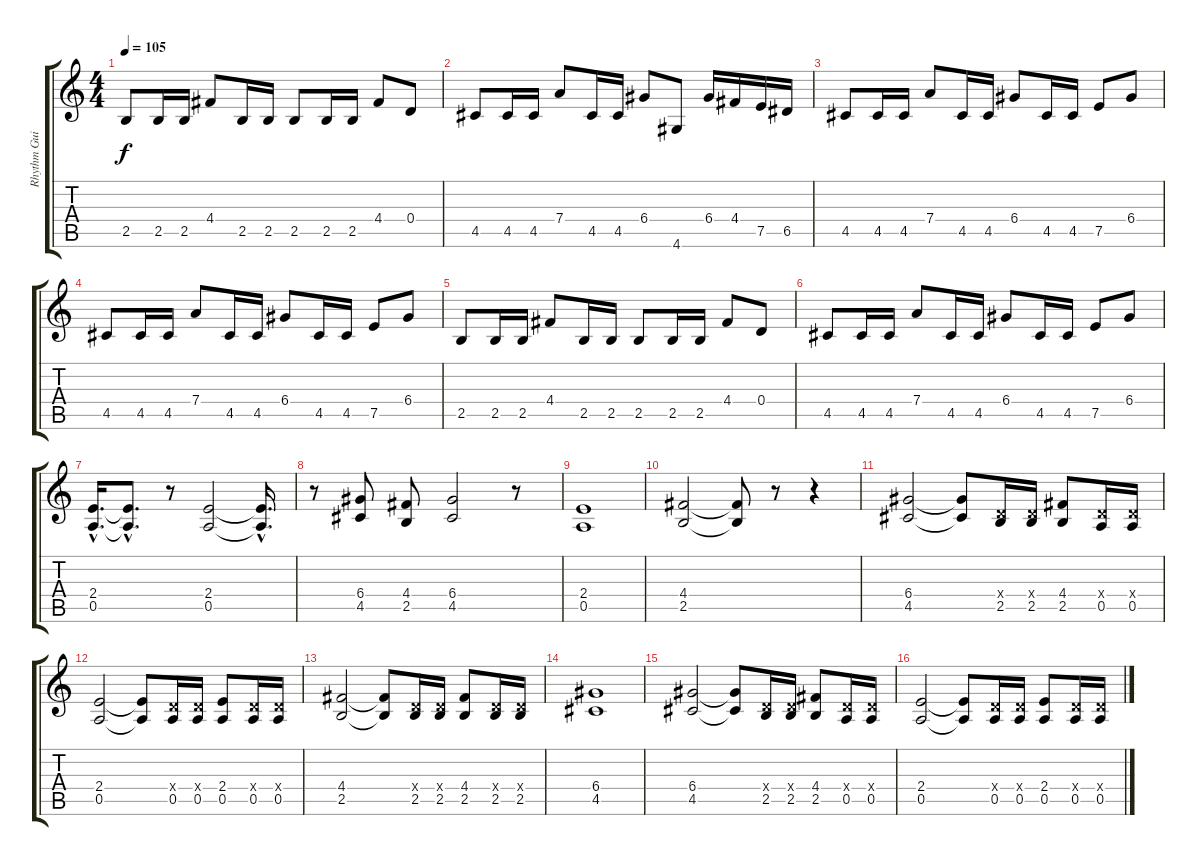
\track ("Rhythm Guitar" "Rhythm Gui") {instrument distortionguitar}
\staff {score tabs}
\tuning (E4 B3 G3 D3 A2 E2) {hide}
\ts (4 4)
\tempo 105
\clef g2
\ks c
2.5.8{dy f} 2.5.16 2.5.16 4.4.8 2.5.16 2.5.16 2.5.8 2.5.16 2.5.16 4.4.8 0.4.8 |
4.5.8 4.5.16 4.5.16 7.4.8 4.5.16 4.5.16 6.4.8 4.6.8 6.4.16 4.4.16 7.5.16 6.5.16 |
4.5.8 4.5.16 4.5.16 7.4.8 4.5.16 4.5.16 6.4.8 4.5.16 4.5.16 7.5.8 6.4.8 |
4.5.8 4.5.16 4.5.16 7.4.8 4.5.16 4.5.16 6.4.8 4.5.16 4.5.16 7.5.8 6.4.8 |
2.5.8 2.5.16 2.5.16 4.4.8 2.5.16 2.5.16 2.5.8 2.5.16 2.5.16 4.4.8 0.4.8 |
4.5.8 4.5.16 4.5.16 7.4.8 4.5.16 4.5.16 6.4.8 4.5.16 4.5.16 7.5.8 6.4.8 |
(2.4{hac} 0.5{hac}).16{d} (2.4{hac t} 0.5{hac t}).8{d} r.8 (2.4 0.5).2 (2.4{hac t} 0.5{hac t}).16{d} |
r.8 (6.4 4.5).8 (4.4 2.5).8 (6.4 4.5).2 r.8 |
(2.4 0.5).1 |
(4.4 2.5).2 (4.4{t} 2.5{t}).8 r.8 r.4 |
(6.4 4.5).2 (6.4{t} 4.5{t}).8 (0.4{x} 2.5).16 (0.4{x} 2.5).16 (4.4 2.5).8 (0.4{x} 0.5).16 (0.4{x} 0.5).16 |
(2.4 0.5).2 (2.4{t} 0.5{t}).8 (0.4{x} 0.5).16 (0.4{x} 0.5).16 (2.4 0.5).8 (0.4{x} 0.5).16 (0.4{x} 0.5).16 |
(4.4 2.5).2 (4.4{t} 2.5{t}).8 (0.4{x} 2.5).16 (0.4{x} 2.5).16 (4.4 2.5).8 (0.4{x} 2.5).16 (0.4{x} 2.5).16 |
(6.4 4.5).1 |
(6.4 4.5).2 (6.4{t} 4.5{t}).8 (0.4{x} 2.5).16 (0.4{x} 2.5).16 (4.4 2.5).8 (0.4{x} 0.5).16 (0.4{x} 0.5).16 |
(2.4 0.5).2 (2.4{t} 0.5{t}).8 (0.4{x} 0.5).16 (0.4{x} 0.5).16 (2.4 0.5).8 (0.4{x} 0.5).16 (0.4{x} 0.5).16
